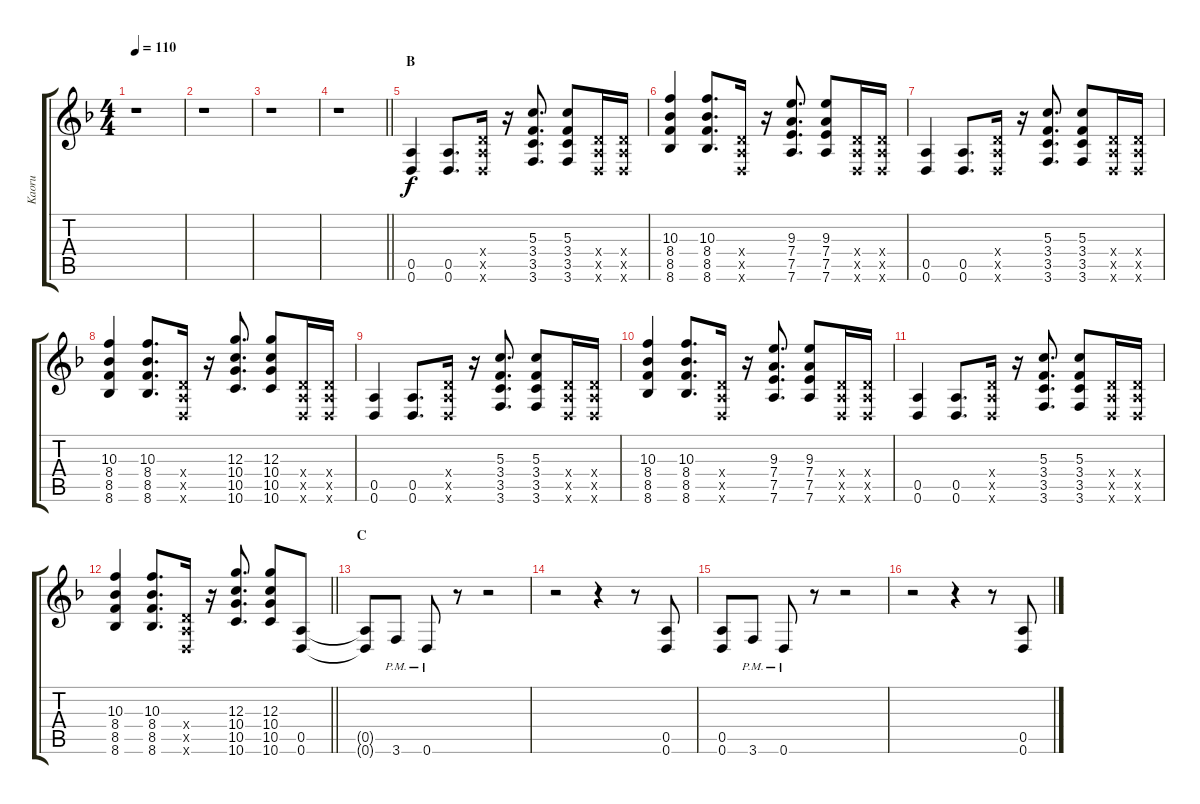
\track ("Kaoru" "Kaoru") {instrument overdrivenguitar}
\staff {score tabs}
\tuning (E4 B3 G3 D3 A2 D2) {hide}
\ts (4 4)
\tempo 110
\clef g2
\ks dminor
r.1{dy f} |
r.1 |
r.1 |
\barLineRight lightlight
r.1 |
\section ("" "B")
(0.5 0.6).4 (0.5 0.6).8{d} (0.4{x} 0.5{x} 0.6{x}).16 r.16 (5.3 3.4 3.5 3.6).8{d} (5.3 3.4 3.5 3.6).8 (0.4{x} 0.5{x} 0.6{x}).16 (0.4{x} 0.5{x} 0.6{x}).16 |
(10.3 8.4 8.5 8.6).4 (10.3 8.4 8.5 8.6).8{d} (0.4{x} 0.5{x} 0.6{x}).16 r.16 (9.3 7.4 7.5 7.6).8{d} (9.3 7.4 7.5 7.6).8 (0.4{x} 0.5{x} 0.6{x}).16 (0.4{x} 0.5{x} 0.6{x}).16 |
(0.5 0.6).4 (0.5 0.6).8{d} (0.4{x} 0.5{x} 0.6{x}).16 r.16 (5.3 3.4 3.5 3.6).8{d} (5.3 3.4 3.5 3.6).8 (0.4{x} 0.5{x} 0.6{x}).16 (0.4{x} 0.5{x} 0.6{x}).16 |
(10.3 8.4 8.5 8.6).4 (10.3 8.4 8.5 8.6).8{d} (0.4{x} 0.5{x} 0.6{x}).16 r.16 (12.3 10.4 10.5 10.6).8{d} (12.3 10.4 10.5 10.6).8 (0.4{x} 0.5{x} 0.6{x}).16 (0.4{x} 0.5{x} 0.6{x}).16 |
(0.5 0.6).4 (0.5 0.6).8{d} (0.4{x} 0.5{x} 0.6{x}).16 r.16 (5.3 3.4 3.5 3.6).8{d} (5.3 3.4 3.5 3.6).8 (0.4{x} 0.5{x} 0.6{x}).16 (0.4{x} 0.5{x} 0.6{x}).16 |
(10.3 8.4 8.5 8.6).4 (10.3 8.4 8.5 8.6).8{d} (0.4{x} 0.5{x} 0.6{x}).16 r.16 (9.3 7.4 7.5 7.6).8{d} (9.3 7.4 7.5 7.6).8 (0.4{x} 0.5{x} 0.6{x}).16 (0.4{x} 0.5{x} 0.6{x}).16 |
(0.5 0.6).4 (0.5 0.6).8{d} (0.4{x} 0.5{x} 0.6{x}).16 r.16 (5.3 3.4 3.5 3.6).8{d} (5.3 3.4 3.5 3.6).8 (0.4{x} 0.5{x} 0.6{x}).16 (0.4{x} 0.5{x} 0.6{x}).16 |
\barLineRight lightlight
(10.3 8.4 8.5 8.6).4 (10.3 8.4 8.5 8.6).8{d} (0.4{x} 0.5{x} 0.6{x}).16 r.16 (12.3 10.4 10.5 10.6).8{d} (12.3 10.4 10.5 10.6).8 (0.5 0.6).8 |
\section ("" "C")
(0.5{t} 0.6{t}).8 3.6{pm}.8 0.6{pm}.8 r.8 r.2 |
r.2 r.4 r.8 (0.5 0.6).8 |
(0.5 0.6).8 3.6{pm}.8 0.6{pm}.8 r.8 r.2 |
r.2 r.4 r.8 (0.5 0.6).8
